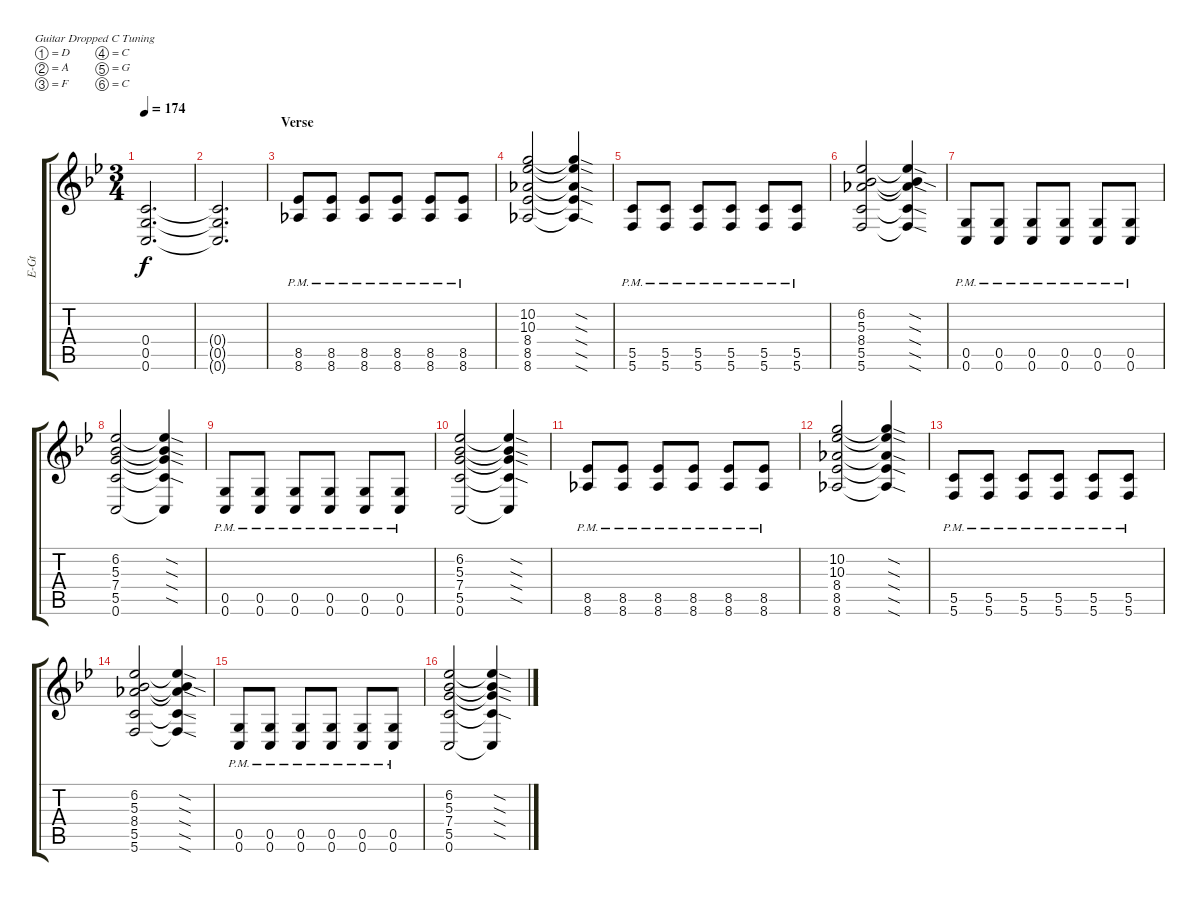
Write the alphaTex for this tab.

\bracketExtendMode groupsimilarinstruments
\track ("Joel Stroetzel" "E-Gt") {instrument distortionguitar}
\staff {score tabs}
\tuning (D4 A3 F3 C3 G2 C2)
\ts (3 4)
\tempo 174
\clef g2
\ks bb
(0.4{t acc forcenatural} 0.5{t acc forcenatural} 0.6{t acc forcenatural}).2{d dy f beam Up} |
(0.4{t acc forcenatural} 0.5{t acc forcenatural} 0.6{t acc forcenatural}).2{d beam Up} |
\section ("" "Verse")
(8.5{pm acc forcenatural} 8.6{pm acc b}).8{beam Up} (8.5{pm acc forcenatural} 8.6{pm acc b}).8{beam Up} (8.5{pm acc forcenatural} 8.6{pm acc b}).8{beam Up} (8.5{pm acc forcenatural} 8.6{pm acc b}).8{beam Up} (8.5{pm acc forcenatural} 8.6{pm acc b}).8{beam Up} (8.5{pm acc forcenatural} 8.6{pm acc b}).8{beam Up} |
(10.2{acc forcenatural} 10.3{acc forcenatural} 8.4{acc b} 8.5{acc forcenatural} 8.6{acc b}).2{beam Up} (10.2{sod t acc forcenatural} 10.3{sod t acc forcenatural} 8.4{sod t acc b} 8.5{sod t acc forcenatural} 8.6{sod t acc b}).4{beam Up} |
(5.5{pm acc forcenatural} 5.6{pm acc forcenatural}).8{beam Up} (5.5{pm acc forcenatural} 5.6{pm acc forcenatural}).8{beam Up} (5.5{pm acc forcenatural} 5.6{pm acc forcenatural}).8{beam Up} (5.5{pm acc forcenatural} 5.6{pm acc forcenatural}).8{beam Up} (5.5{pm acc forcenatural} 5.6{pm acc forcenatural}).8{beam Up} (5.5{pm acc forcenatural} 5.6{pm acc forcenatural}).8{beam Up} |
(6.2{acc forcenatural} 5.3{acc forcenatural} 8.4{acc b} 5.5{acc forcenatural} 5.6{acc forcenatural}).2{beam Up} (6.2{sod t acc forcenatural} 5.3{sod t acc forcenatural} 8.4{sod t acc b} 5.5{sod t acc forcenatural} 5.6{sod t acc forcenatural}).4{beam Up} |
(0.5{pm acc forcenatural} 0.6{pm acc forcenatural}).8{beam Up} (0.5{pm acc forcenatural} 0.6{pm acc forcenatural}).8{beam Up} (0.5{pm acc forcenatural} 0.6{pm acc forcenatural}).8{beam Up} (0.5{pm acc forcenatural} 0.6{pm acc forcenatural}).8{beam Up} (0.5{pm acc forcenatural} 0.6{pm acc forcenatural}).8{beam Up} (0.5{pm acc forcenatural} 0.6{pm acc forcenatural}).8{beam Up} |
(6.2{acc forcenatural} 5.3{acc forcenatural} 7.4{acc forcenatural} 5.5{acc forcenatural} 0.6{acc forcenatural}).2{beam Up} (6.2{sod t acc forcenatural} 5.3{sod t acc forcenatural} 7.4{sod t acc forcenatural} 5.5{sod t acc forcenatural} 0.6{t acc forcenatural}).4{beam Up} |
(0.5{pm acc forcenatural} 0.6{pm acc forcenatural}).8{beam Up} (0.5{pm acc forcenatural} 0.6{pm acc forcenatural}).8{beam Up} (0.5{pm acc forcenatural} 0.6{pm acc forcenatural}).8{beam Up} (0.5{pm acc forcenatural} 0.6{pm acc forcenatural}).8{beam Up} (0.5{pm acc forcenatural} 0.6{pm acc forcenatural}).8{beam Up} (0.5{pm acc forcenatural} 0.6{pm acc forcenatural}).8{beam Up} |
(6.2{acc forcenatural} 5.3{acc forcenatural} 7.4{acc forcenatural} 5.5{acc forcenatural} 0.6{acc forcenatural}).2{beam Up} (6.2{sod t acc forcenatural} 5.3{sod t acc forcenatural} 7.4{sod t acc forcenatural} 5.5{sod t acc forcenatural} 0.6{t acc forcenatural}).4{beam Up} |
(8.5{pm acc forcenatural} 8.6{pm acc b}).8{beam Up} (8.5{pm acc forcenatural} 8.6{pm acc b}).8{beam Up} (8.5{pm acc forcenatural} 8.6{pm acc b}).8{beam Up} (8.5{pm acc forcenatural} 8.6{pm acc b}).8{beam Up} (8.5{pm acc forcenatural} 8.6{pm acc b}).8{beam Up} (8.5{pm acc forcenatural} 8.6{pm acc b}).8{beam Up} |
(10.2{acc forcenatural} 10.3{acc forcenatural} 8.4{acc b} 8.5{acc forcenatural} 8.6{acc b}).2{beam Up} (10.2{sod t acc forcenatural} 10.3{sod t acc forcenatural} 8.4{sod t acc b} 8.5{sod t acc forcenatural} 8.6{sod t acc b}).4{beam Up} |
(5.5{pm acc forcenatural} 5.6{pm acc forcenatural}).8{beam Up} (5.5{pm acc forcenatural} 5.6{pm acc forcenatural}).8{beam Up} (5.5{pm acc forcenatural} 5.6{pm acc forcenatural}).8{beam Up} (5.5{pm acc forcenatural} 5.6{pm acc forcenatural}).8{beam Up} (5.5{pm acc forcenatural} 5.6{pm acc forcenatural}).8{beam Up} (5.5{pm acc forcenatural} 5.6{pm acc forcenatural}).8{beam Up} |
(6.2{acc forcenatural} 5.3{acc forcenatural} 8.4{acc b} 5.5{acc forcenatural} 5.6{acc forcenatural}).2{beam Up} (6.2{sod t acc forcenatural} 5.3{sod t acc forcenatural} 8.4{sod t acc b} 5.5{sod t acc forcenatural} 5.6{sod t acc forcenatural}).4{beam Up} |
(0.5{pm acc forcenatural} 0.6{pm acc forcenatural}).8{beam Up} (0.5{pm acc forcenatural} 0.6{pm acc forcenatural}).8{beam Up} (0.5{pm acc forcenatural} 0.6{pm acc forcenatural}).8{beam Up} (0.5{pm acc forcenatural} 0.6{pm acc forcenatural}).8{beam Up} (0.5{pm acc forcenatural} 0.6{pm acc forcenatural}).8{beam Up} (0.5{pm acc forcenatural} 0.6{pm acc forcenatural}).8{beam Up} |
(6.2{acc forcenatural} 5.3{acc forcenatural} 7.4{acc forcenatural} 5.5{acc forcenatural} 0.6{acc forcenatural}).2{beam Up} (6.2{sod t acc forcenatural} 5.3{sod t acc forcenatural} 7.4{sod t acc forcenatural} 5.5{sod t acc forcenatural} 0.6{t acc forcenatural}).4{beam Up}
